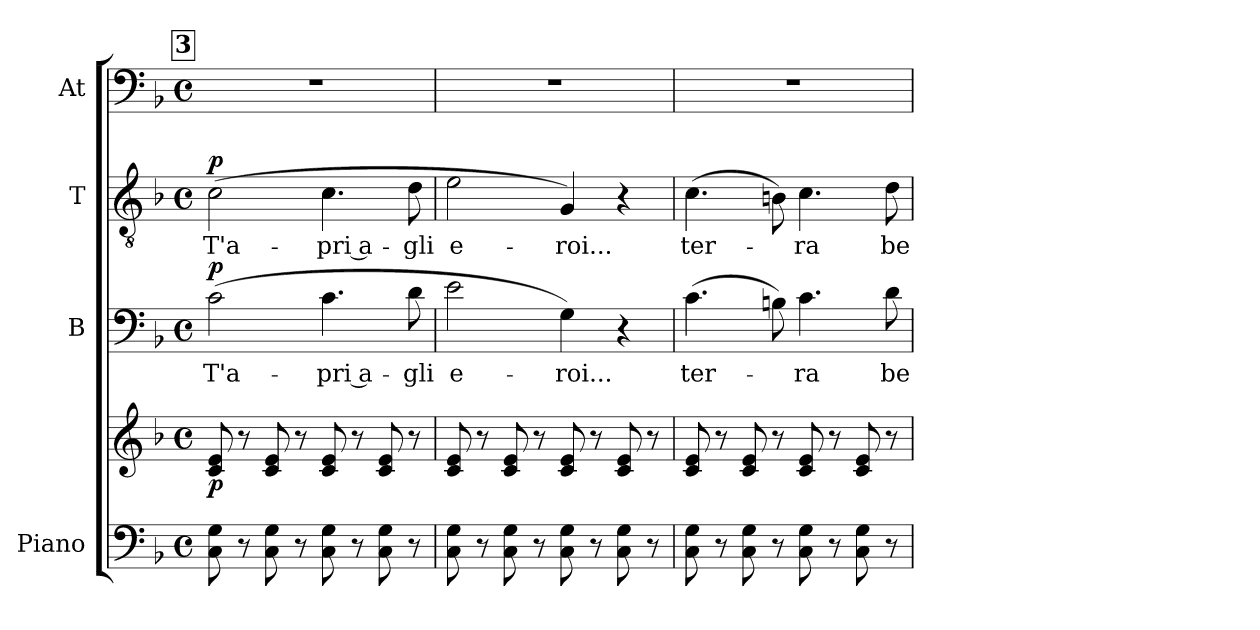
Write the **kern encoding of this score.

**kern	**kern	**dynam	**kern	**text	**dynam	**kern	**text	**dynam	**kern
*part4	*part4	*part4	*part3	*part3	*part3	*part2	*part2	*part2	*part1
*staff5	*staff4	*staff4/5	*staff3	*staff3	*staff3	*staff2	*staff2	*staff2	*staff1
*I"Piano	*	*	*I"B	*	*	*I"T	*	*	*I"At
*I'Pno	*	*	*I'B	*	*	*I'T	*	*	*I'At
!!LO:LB:g=z
*clefF4	*clefG2	*	*clefF4	*	*	*clefGv2	*	*	*clefF4
*k[b-]	*k[b-]	*	*k[b-]	*	*	*k[b-]	*	*	*k[b-]
*M4/4	*M4/4	*	*M4/4	*	*	*M4/4	*	*	*M4/4
*met(c)	*met(c)	*	*met(c)	*	*	*met(c)	*	*	*met(c)
!!LO:REH:place=s1:a:B:fs=14:t=3
=63	=63	=63	=63	=63	=63	=63	=63	=63	=63
!	!	!LO:DY:b	!	!LO:LY:b	!LO:DY:a	!	!LO:LY:b	!LO:DY:a	!
8C\ 8G\	8c/ 8e/	p	(>2c\	T'a-	p	(>2c\	T'a-	p	1r
8r	8r	.	.	.	.	.	.	.	.
8C\ 8G\	8c/ 8e/	.	.	.	.	.	.	.	.
8r	8r	.	.	.	.	.	.	.	.
!	!	!	!	!LO:LY:b	!	!	!LO:LY:b	!	!
8C\ 8G\	8c/ 8e/	.	4.c\	-pri a-	.	4.c\	-pri a-	.	.
8r	8r	.	.	.	.	.	.	.	.
8C\ 8G\	8c/ 8e/	.	.	.	.	.	.	.	.
!	!	!	!	!LO:LY:b	!	!	!LO:LY:b	!	!
8r	8r	.	8d\	-gli	.	8d\	-gli	.	.
=64	=64	=64	=64	=64	=64	=64	=64	=64	=64
!	!	!	!	!LO:LY:b	!	!	!LO:LY:b	!	!
8C\ 8G\	8c/ 8e/	.	2e\	e-	.	2e\	e-	.	1r
8r	8r	.	.	.	.	.	.	.	.
8C\ 8G\	8c/ 8e/	.	.	.	.	.	.	.	.
8r	8r	.	.	.	.	.	.	.	.
!	!	!	!	!LO:LY:b	!	!	!LO:LY:b	!	!
8C\ 8G\	8c/ 8e/	.	4G\)	-roi...	.	4G/)	-roi...	.	.
8r	8r	.	.	.	.	.	.	.	.
8C\ 8G\	8c/ 8e/	.	4r	.	.	4r	.	.	.
8r	8r	.	.	.	.	.	.	.	.
=65	=65	=65	=65	=65	=65	=65	=65	=65	=65
!	!	!	!	!LO:LY:b	!	!	!LO:LY:b	!	!
8C\ 8G\	8c/ 8e/	.	(>4.c\	ter-	.	(>4.c\	ter-	.	1r
8r	8r	.	.	.	.	.	.	.	.
8C\ 8G\	8c/ 8e/	.	.	.	.	.	.	.	.
8r	8r	.	8Bn\)	.	.	8Bn\)	.	.	.
!	!	!	!	!LO:LY:b	!	!	!LO:LY:b	!	!
8C\ 8G\	8c/ 8e/	.	4.c\	-ra	.	4.c\	-ra	.	.
8r	8r	.	.	.	.	.	.	.	.
8C\ 8G\	8c/ 8e/	.	.	.	.	.	.	.	.
!	!	!	!	!LO:LY:b	!	!	!LO:LY:b	!	!
8r	8r	.	8d\	be-	.	8d\	be-	.	.
=	=	=	=	=	=	=	=	=	=
*-	*-	*-	*-	*-	*-	*-	*-	*-	*-
